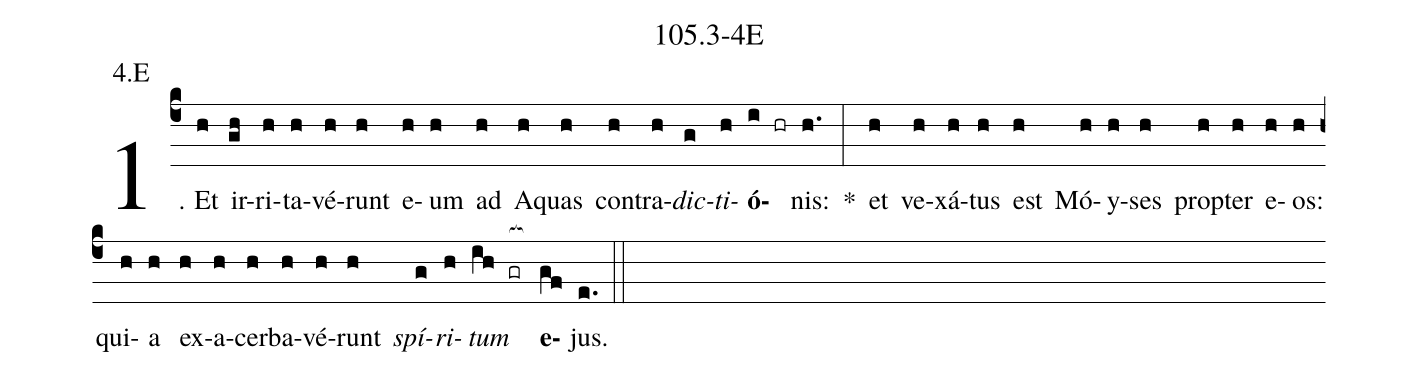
name: 105.3-4E;
annotation: 4.E;
%%
(c4)1. Et(h) ir(gh)ri(h)ta(h)vé(h)runt(h) e(h)um(h) ad(h) A(h)quas(h) con(h)tra(h)<i>dic</i>(g)<i>ti</i>(h)<b>ó</b>(i hr)nis:(h.) *(:) et(h) ve(h)xá(h)tus(h) est(h) Mó(h)y(h)ses(h) prop(h)ter(h) e(h)os:(h) qui(h)a(h) ex(h)a(h)cer(h)ba(h)vé(h)runt(h) <i>spí</i>(g)<i>ri</i>(h)<i>tum</i>(ih gr[ocb:1{]) <b>e</b>(gf[ocb:0}])jus.(e.) (::)


%E(h) u(g) o(h) u(ih) a(gf) e.(e.) (::)
